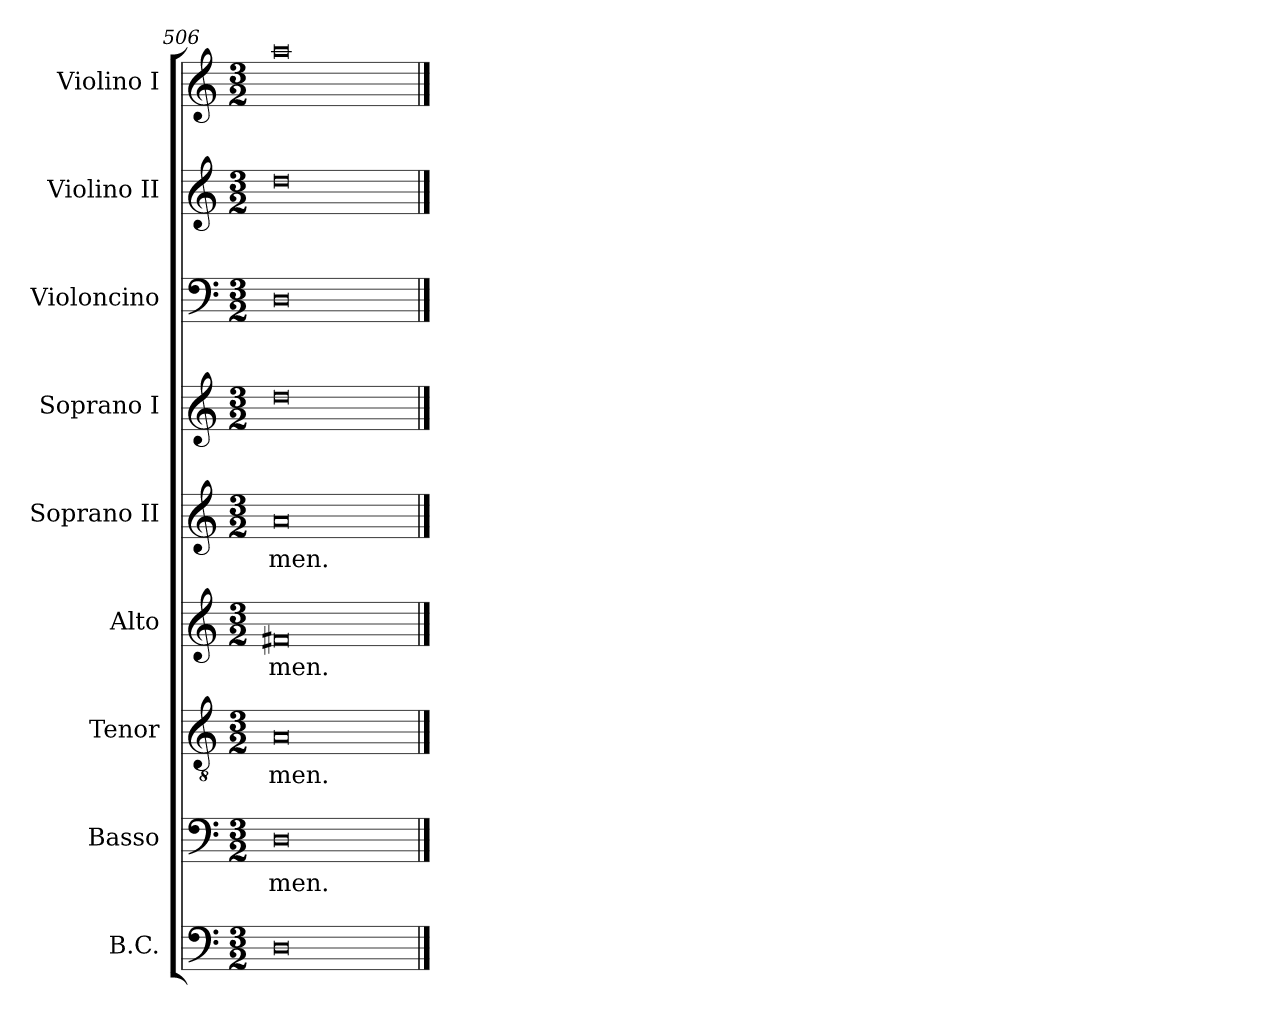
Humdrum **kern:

**kern	**kern	**text	**kern	**text	**kern	**text	**kern	**text	**kern	**kern	**kern	**kern
*part9	*part8	*part8	*part7	*part7	*part6	*part6	*part5	*part5	*part4	*part3	*part2	*part1
*staff9	*staff8	*staff8	*staff7	*staff7	*staff6	*staff6	*staff5	*staff5	*staff4	*staff3	*staff2	*staff1
*I"B.C.	*I"Basso	*	*I"Tenor	*	*I"Alto	*	*I"Soprano II	*	*I"Soprano I	*I"Violoncino	*I"Violino II	*I"Violino I
*I'BC	*I'B	*	*I'T	*	*I'A	*	*I'S 2	*	*I'S 1	*I'Vc.	*I'Vln. II	*I'Vln. I
*clefF4	*clefF4	*	*clefGv2	*	*clefG2	*	*clefG2	*	*clefG2	*clefF4	*clefG2	*clefG2
*k[]	*k[]	*	*k[]	*	*k[]	*	*k[]	*	*k[]	*k[]	*k[]	*k[]
*C:	*C:	*	*C:	*	*C:	*	*C:	*	*C:	*C:	*C:	*C:
*M3/2	*M3/2	*	*M3/2	*	*M3/2	*	*M3/2	*	*M3/2	*M3/2	*M3/2	*M3/2
=506	=506	=506	=506	=506	=506	=506	=506	=506	=506	=506	=506	=506
!	!	!LO:LY:b	!	!LO:LY:b	!	!LO:LY:b	!	!LO:LY:b	!	!	!	!
0D	0D	-men.	0A	-men.	0f#X	-men.	0a	-men.	0dd	0D	0dd	0aa
==	==	==	==	==	==	==	==	==	==	==	==	==
*-	*-	*-	*-	*-	*-	*-	*-	*-	*-	*-	*-	*-
